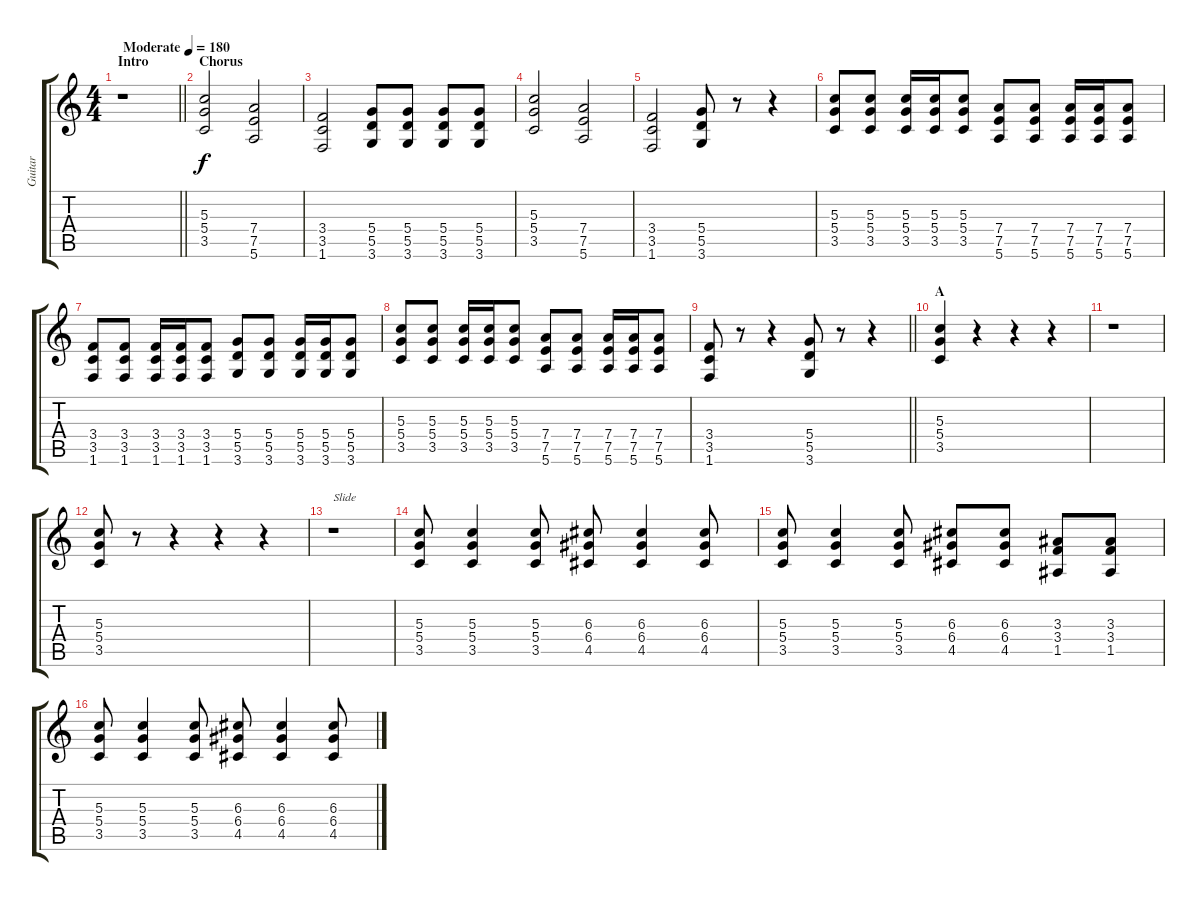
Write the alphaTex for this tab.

\track ("Guitar" "Guitar") {instrument overdrivenguitar}
\staff {score tabs}
\tuning (E4 B3 G3 D3 A2 E2) {hide}
\ts (4 4)
\section ("" "Intro")
\tempo (180 "Moderate")
\clef g2
\barLineRight lightlight
\ks c
r.1{dy f instrument overdrivenguitar} |
\section ("" "Chorus")
(5.3 5.4 3.5).2 (7.4 7.5 5.6).2 |
(3.4 3.5 1.6).2 (5.4 5.5 3.6).8 (5.4 5.5 3.6).8 (5.4 5.5 3.6).8 (5.4 5.5 3.6).8 |
(5.3 5.4 3.5).2 (7.4 7.5 5.6).2 |
(3.4 3.5 1.6).2 (5.4 5.5 3.6).8 r.8 r.4 |
(5.3 5.4 3.5).8 (5.3 5.4 3.5).8 (5.3 5.4 3.5).16 (5.3 5.4 3.5).16 (5.3 5.4 3.5).8 (7.4 7.5 5.6).8 (7.4 7.5 5.6).8 (7.4 7.5 5.6).16 (7.4 7.5 5.6).16 (7.4 7.5 5.6).8 |
(3.4 3.5 1.6).8 (3.4 3.5 1.6).8 (3.4 3.5 1.6).16 (3.4 3.5 1.6).16 (3.4 3.5 1.6).8 (5.4 5.5 3.6).8 (5.4 5.5 3.6).8 (5.4 5.5 3.6).16 (5.4 5.5 3.6).16 (5.4 5.5 3.6).8 |
(5.3 5.4 3.5).8 (5.3 5.4 3.5).8 (5.3 5.4 3.5).16 (5.3 5.4 3.5).16 (5.3 5.4 3.5).8 (7.4 7.5 5.6).8 (7.4 7.5 5.6).8 (7.4 7.5 5.6).16 (7.4 7.5 5.6).16 (7.4 7.5 5.6).8 |
\barLineRight lightlight
(3.4 3.5 1.6).8 r.8 r.4 (5.4 5.5 3.6).8 r.8 r.4 |
\section ("" "A")
(5.3 5.4 3.5).4 r.4 r.4 r.4 |
r.1 |
(5.3 5.4 3.5).8 r.8 r.4 r.4 r.4 |
r.1{txt "Slide"} |
(5.3 5.4 3.5).8 (5.3 5.4 3.5).4 (5.3 5.4 3.5).8 (6.3 6.4 4.5).8 (6.3 6.4 4.5).4 (6.3 6.4 4.5).8 |
(5.3 5.4 3.5).8 (5.3 5.4 3.5).4 (5.3 5.4 3.5).8 (6.3 6.4 4.5).8 (6.3 6.4 4.5).8 (3.3 3.4 1.5).8 (3.3 3.4 1.5).8 |
(5.3 5.4 3.5).8 (5.3 5.4 3.5).4 (5.3 5.4 3.5).8 (6.3 6.4 4.5).8 (6.3 6.4 4.5).4 (6.3 6.4 4.5).8
